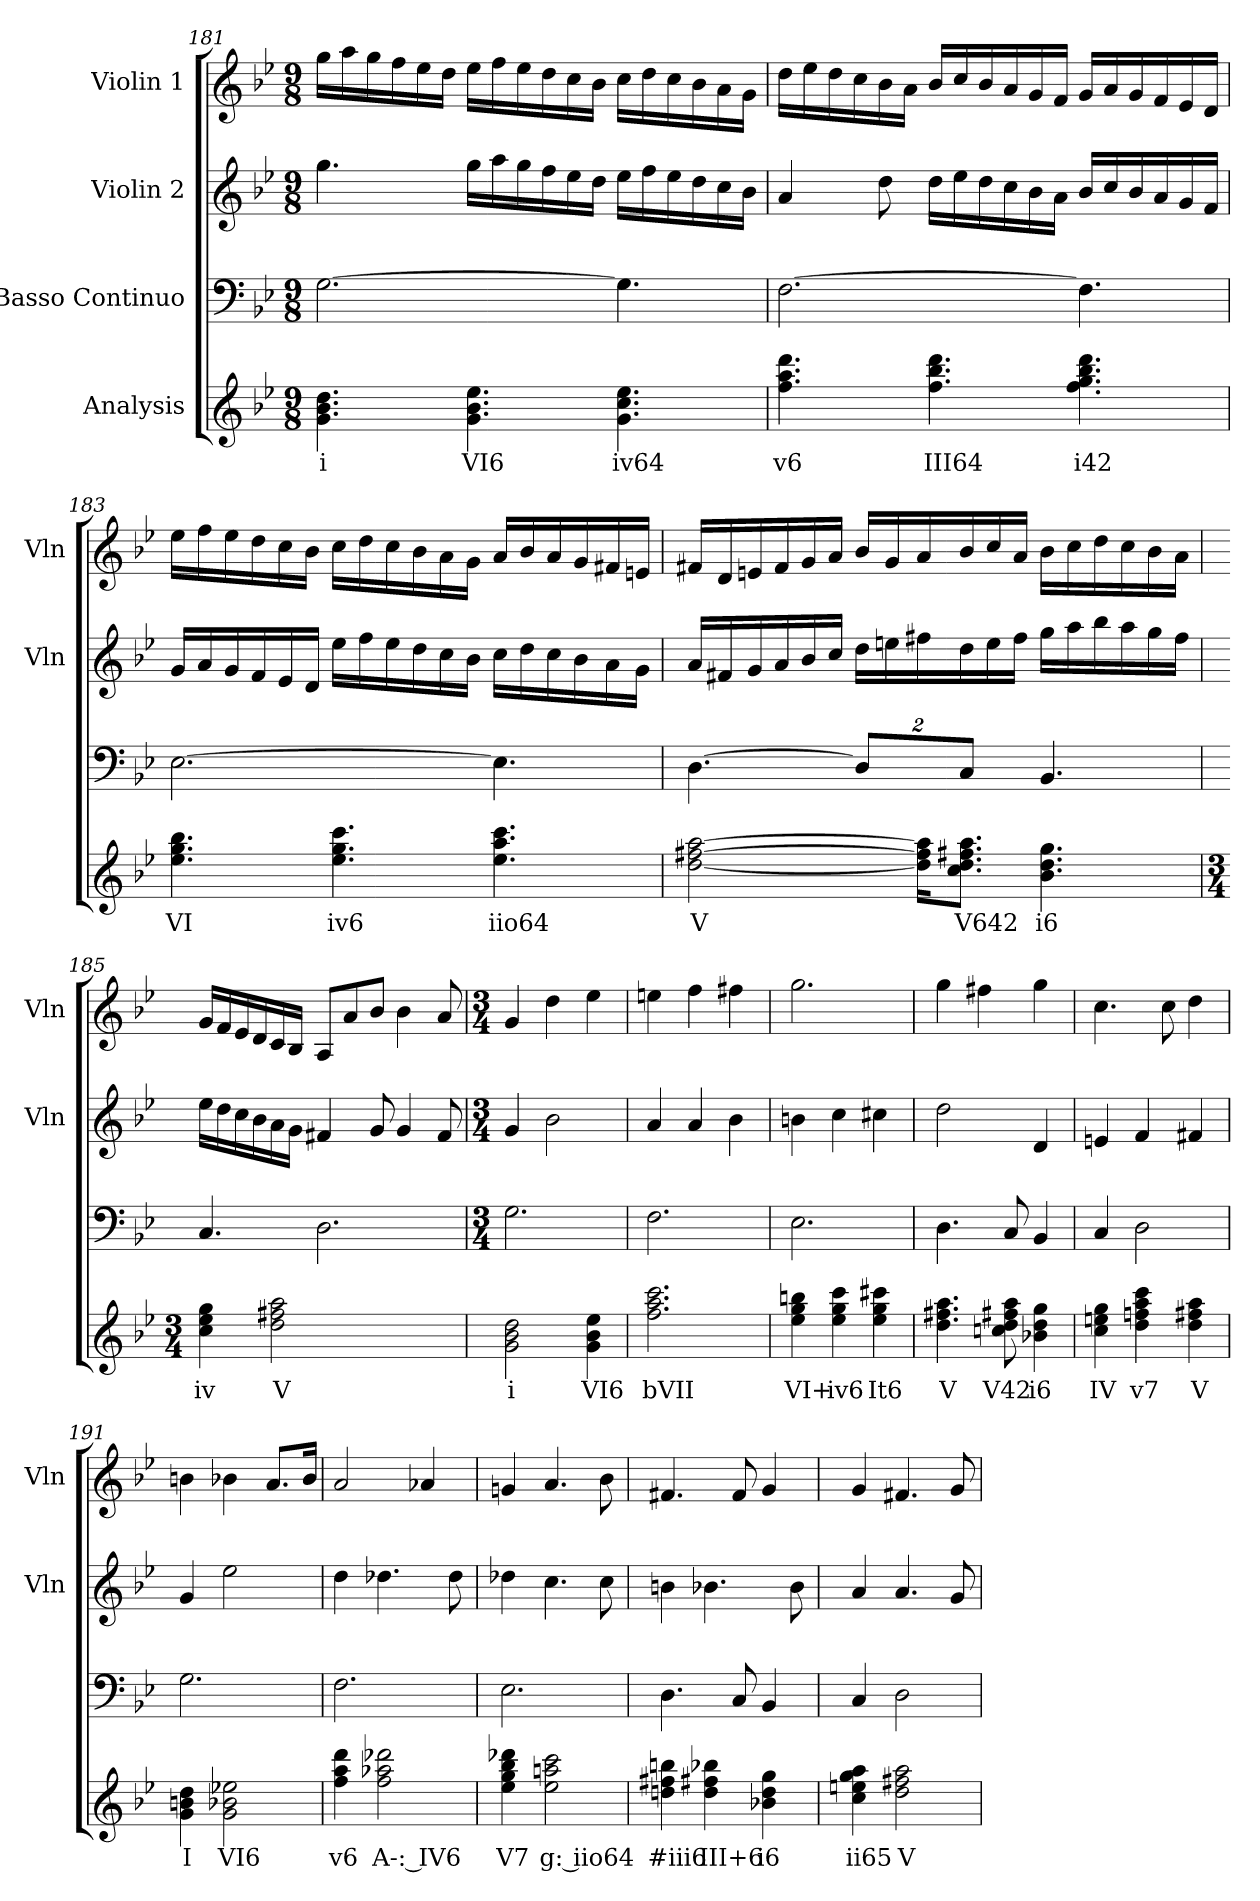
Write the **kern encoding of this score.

**kern	**text	**kern	**kern	**kern
*part4	*part4	*part3	*part2	*part1
*staff4	*staff4	*staff3	*staff2	*staff1
*I"Analysis	*	*I"Basso Continuo	*I"Violin 2	*I"Violin 1
*	*	*	*I'Vln	*I'Vln
*	*	*clefF4	*clefG2	*clefG2
*k[b-e-]	*	*k[b-e-]	*k[b-e-]	*k[b-e-]
*M9/8	*	*M9/8	*M9/8	*M9/8
=181	=181	=181	=181	=181
4.g 4.b- 4.dd	i	[2.G\	4.gg\	16gg\LL
.	.	.	.	16aa\
.	.	.	.	16gg\
.	.	.	.	16ff\
.	.	.	.	16ee-\
.	.	.	.	16dd\JJ
4.g 4.b- 4.ee-	VI6	.	16gg\LL	16ee-\LL
.	.	.	16aa\	16ff\
.	.	.	16gg\	16ee-\
.	.	.	16ff\	16dd\
.	.	.	16ee-\	16cc\
.	.	.	16dd\JJ	16b-\JJ
4.g 4.cc 4.ee-	iv64	4.G\]	16ee-\LL	16cc\LL
.	.	.	16ff\	16dd\
.	.	.	16ee-\	16cc\
.	.	.	16dd\	16b-\
.	.	.	16cc\	16a\
.	.	.	16b-\JJ	16g\JJ
=182	=182	=182	=182	=182
4.ff 4.aa 4.ddd	v6	[2.F\	4a/	16dd\LL
.	.	.	.	16ee-\
.	.	.	.	16dd\
.	.	.	.	16cc\
.	.	.	8dd\	16b-\
.	.	.	.	16a\JJ
4.ff 4.bb- 4.ddd	III64	.	16dd\LL	16b-/LL
.	.	.	16ee-\	16cc/
.	.	.	16dd\	16b-/
.	.	.	16cc\	16a/
.	.	.	16b-\	16g/
.	.	.	16a\JJ	16f/JJ
4.ff 4.gg 4.bb- 4.ddd	i42	4.F\]	16b-/LL	16g/LL
.	.	.	16cc/	16a/
.	.	.	16b-/	16g/
.	.	.	16a/	16f/
.	.	.	16g/	16e-/
.	.	.	16f/JJ	16d/JJ
!!LO:LB:g=z
=183	=183	=183	=183	=183
4.ee- 4.gg 4.bb-	VI	[2.E-\	16g/LL	16ee-\LL
.	.	.	16a/	16ff\
.	.	.	16g/	16ee-\
.	.	.	16f/	16dd\
.	.	.	16e-/	16cc\
.	.	.	16d/JJ	16b-\JJ
4.ee- 4.gg 4.ccc	iv6	.	16ee-\LL	16cc\LL
.	.	.	16ff\	16dd\
.	.	.	16ee-\	16cc\
.	.	.	16dd\	16b-\
.	.	.	16cc\	16a\
.	.	.	16b-\JJ	16g\JJ
4.ee- 4.aa 4.ccc	iio64	4.E-\]	16cc\LL	16a/LL
.	.	.	16dd\	16b-/
.	.	.	16cc\	16a/
.	.	.	16b-\	16g/
.	.	.	16a\	16f#X/
.	.	.	16g\JJ	16en/JJ
=184	=184	=184	=184	=184
[2dd [2ff#X [2aa	V	[4.D\	16a/LL	16f#X/LL
.	.	.	16f#X/	16d/
.	.	.	16g/	16en/
.	.	.	16a/	16f#/
.	.	.	16b-/	16g/
.	.	.	16cc/JJ	16a/JJ
*	*	*Xbrackettup	*	*
.	.	16%3D/L]	16dd\LL	16b-/LL
.	.	.	16een\	16g/
16dd] 16ff#] 16aa]KL	.	.	16ff#X\	16a/
8.cc 8.dd 8.ff#X 8.aaJ	V642	16%3C/J	16dd\	16b-/
.	.	.	16ee\	16cc/
.	.	.	16ff#\JJ	16a/JJ
4.b- 4.dd 4.gg	i6	4.BB-/	16gg\LL	16b-\LL
.	.	.	16aa\	16cc\
.	.	.	16bb-\	16dd\
.	.	.	16aa\	16cc\
.	.	.	16gg\	16b-\
.	.	.	16ff#\JJ	16a\JJ
=185	=185	=185	=185	=185
*M3/4	*	*	*	*
4cc 4ee- 4gg	iv	4.C/	16ee-\LL	16g/LL
.	.	.	16dd\	16f/
.	.	.	16cc\	16e-/
.	.	.	16b-\	16d/
2dd 2ff#X 2aa	V	.	16a\	16c/
.	.	.	16g\JJ	16B-/JJ
.	.	2.D\	4f#X/	8A/L
.	.	.	.	8a/
.	.	.	8g/	8b-/J
4.ryy	.	.	4g/	4b-\
.	.	.	8f#/	8a/
!!LO:LB:g=z
=186	=186	=186	=186	=186
*	*	*M3/4	*M3/4	*M3/4
2g 2b- 2dd	i	2.G\	4g/	4g/
.	.	.	2b-\	4dd\
4g 4b- 4ee-	VI6	.	.	4ee-\
=187	=187	=187	=187	=187
2.ff 2.aa 2.ccc	bVII	2.F\	4a/	4een\
.	.	.	4a/	4ff\
.	.	.	4b-\	4ff#X\
=188	=188	=188	=188	=188
4ee- 4gg 4bbn	VI+	2.E-\	4bn\	2.gg\
4ee- 4gg 4ccc	iv6	.	4cc\	.
4ee- 4gg 4ccc#X	It6	.	4cc#X\	.
=189	=189	=189	=189	=189
4.dd 4.ff#X 4.aa	V	4.D\	2dd\	4gg\
.	.	.	.	4ff#X\
8ccn 8dd 8ff#X 8aa	V42	8C/	.	.
4b-X 4dd 4gg	i6	4BB-/	4d/	4gg\
=190	=190	=190	=190	=190
4cc 4een 4gg	IV	4C/	4en/	4.cc\
4dd 4ffn 4aa 4ccc	v7	2D\	4f/	.
.	.	.	.	8cc\
4dd 4ff#X 4aa	V	.	4f#X/	4dd\
!!LO:LB:g=z
=191	=191	=191	=191	=191
4g 4bn 4dd	I	2.G\	4g/	4bn\
2g 2b-X 2ee-X	VI6	.	2ee-\	4b-X\
.	.	.	.	8.a/L
.	.	.	.	16b-/Jk
=192	=192	=192	=192	=192
4ff 4aa 4ddd	v6	2.F\	4dd\	2a/
2ff 2aa-X 2ddd-X	A-: IV6	.	4.dd-X\	.
.	.	.	.	4a-X/
.	.	.	8dd-\	.
=193	=193	=193	=193	=193
4ee- 4gg 4bb- 4ddd-X	V7	2.E-\	4dd-X\	4gn/
2ee- 2aan 2ccc	g: iio64	.	4.cc\	4.a/
.	.	.	8cc\	8b-\
=194	=194	=194	=194	=194
4ddn 4ff#X 4bbn	#iii6	4.D\	4bn\	4.f#X/
4dd 4ff#X 4bb-X	III+6	.	4.b-X\	.
.	.	8C/	.	8f#/
4b-X 4dd 4gg	i6	4BB-/	.	4g/
.	.	.	8b-\	.
=195	=195	=195	=195	=195
4cc 4een 4gg 4aa	ii65	4C/	4a/	4g/
2dd 2ff#X 2aa	V	2D\	4.a/	4.f#X/
.	.	.	8g/	8g/
=	=	=	=	=
*-	*-	*-	*-	*-
